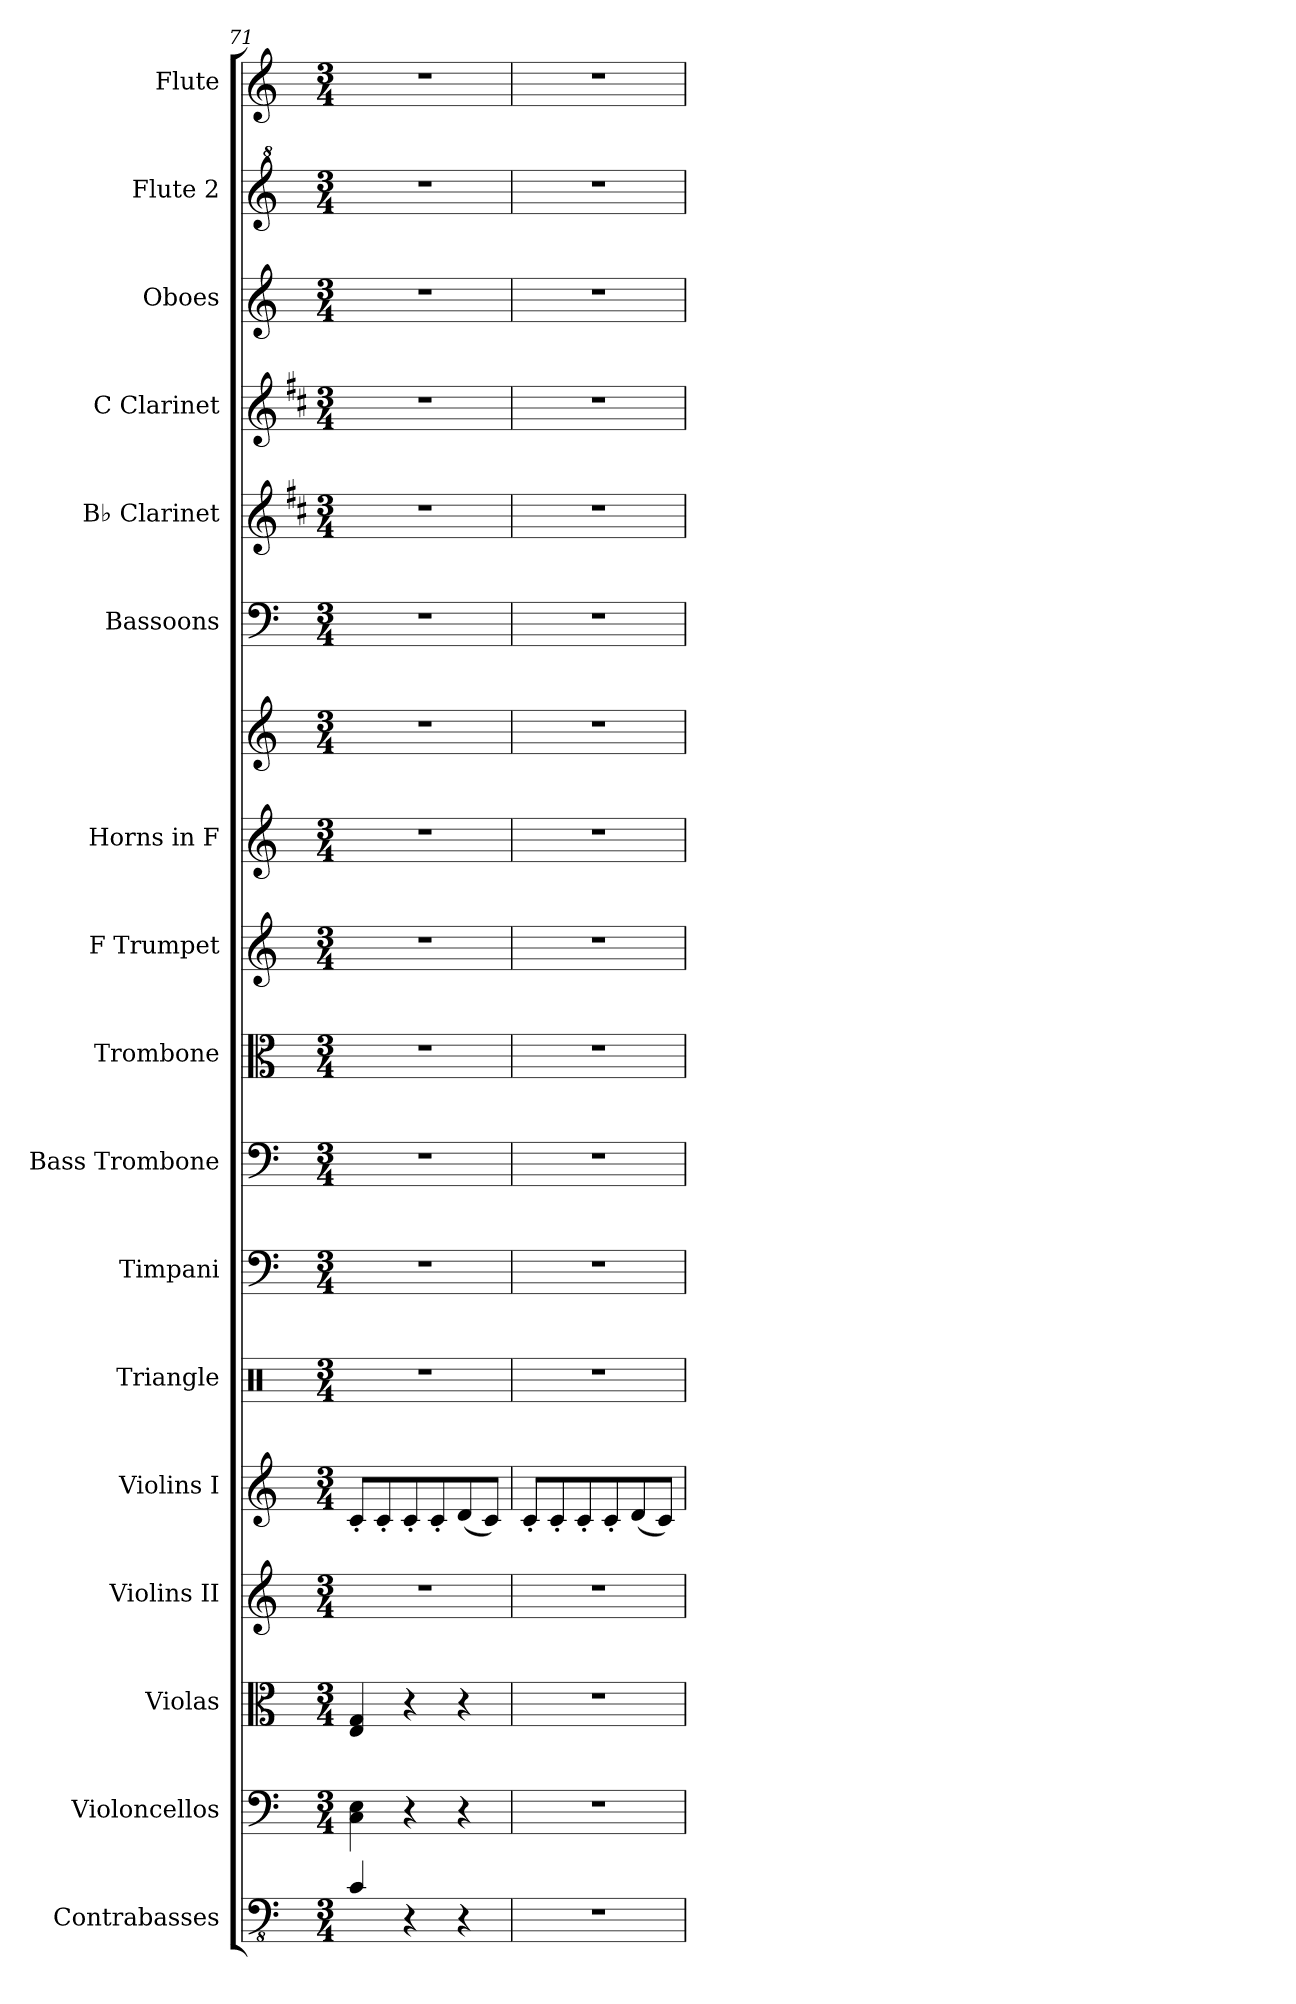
**kern	**kern	**kern	**kern	**kern	**kern	**kern	**kern	**kern	**kern	**kern	**kern	**kern	**kern	**kern	**kern	**kern	**kern
*part17	*part16	*part15	*part14	*part13	*part12	*part11	*part10	*part9	*part8	*part7	*part7	*part6	*part5	*part4	*part3	*part2	*part1
*staff18	*staff17	*staff16	*staff15	*staff14	*staff13	*staff12	*staff11	*staff10	*staff9	*staff8	*staff7	*staff6	*staff5	*staff4	*staff3	*staff2	*staff1
*I"Contrabasses	*I"Violoncellos	*I"Violas	*I"Violins II	*I"Violins I	*I"Triangle	*I"Timpani	*I"Bass Trombone	*I"Trombone	*I"F Trumpet	*I"Horns in F	*	*I"Bassoons	*I"B♭ Clarinet	*I"C Clarinet	*I"Oboes	*I"Flute 2	*I"Flute
*I'Cb.	*I'Vc.	*I'Vla.	*I'Vln. II	*I'Vln. I	*I'Trgl.	*I'Timp.	*I'B. Tbn.	*I'Tbn.	*I'F Tpt.	*	*	*I'Bsn.	*I'B♭ Cl.	*I'C Cl.	*I'Ob.	*I'Fl. 2	*I'Fl. 2
*clefFv4	*clefF4	*clefC3	*clefG2	*clefG2	*clefX	*clefF4	*clefF4	*clefC3	*clefG2	*clefG2	*clefG2	*clefF4	*clefG2	*clefG2	*clefG2	*clefG^2	*clefG2
*ITrd7c12	*	*	*	*	*	*	*	*	*ITrd-3c-5	*ITrd4c7	*ITrd4c7	*	*ITrd1c2	*ITrd1c2	*	*	*
*k[]	*k[]	*k[]	*k[]	*k[]	*k[]	*k[]	*k[]	*k[]	*k[b-]	*k[b-]	*k[b-]	*k[]	*k[]	*k[]	*k[]	*k[]	*k[]
*M3/4	*M3/4	*M3/4	*M3/4	*M3/4	*M3/4	*M3/4	*M3/4	*M3/4	*M3/4	*M3/4	*M3/4	*M3/4	*M3/4	*M3/4	*M3/4	*M3/4	*M3/4
=71	=71	=71	=71	=71	=71	=71	=71	=71	=71	=71	=71	=71	=71	=71	=71	=71	=71
4CC/	4C\ 4E\	4E/ 4G/	2.r	8c'/L	2.r	2.r	2.r	2.r	2.r	2.r	2.r	2.r	2.r	2.r	2.r	2.r	2.r
.	.	.	.	8c'/	.	.	.	.	.	.	.	.	.	.	.	.	.
4r	4r	4r	.	8c'/	.	.	.	.	.	.	.	.	.	.	.	.	.
.	.	.	.	8c'/	.	.	.	.	.	.	.	.	.	.	.	.	.
4r	4r	4r	.	(<8d/	.	.	.	.	.	.	.	.	.	.	.	.	.
.	.	.	.	8c/J)	.	.	.	.	.	.	.	.	.	.	.	.	.
=72	=72	=72	=72	=72	=72	=72	=72	=72	=72	=72	=72	=72	=72	=72	=72	=72	=72
2.r	2.r	2.r	2.r	8c'/L	2.r	2.r	2.r	2.r	2.r	2.r	2.r	2.r	2.r	2.r	2.r	2.r	2.r
.	.	.	.	8c'/	.	.	.	.	.	.	.	.	.	.	.	.	.
.	.	.	.	8c'/	.	.	.	.	.	.	.	.	.	.	.	.	.
.	.	.	.	8c'/	.	.	.	.	.	.	.	.	.	.	.	.	.
.	.	.	.	(<8d/	.	.	.	.	.	.	.	.	.	.	.	.	.
.	.	.	.	8c/J)	.	.	.	.	.	.	.	.	.	.	.	.	.
=	=	=	=	=	=	=	=	=	=	=	=	=	=	=	=	=	=
*-	*-	*-	*-	*-	*-	*-	*-	*-	*-	*-	*-	*-	*-	*-	*-	*-	*-
